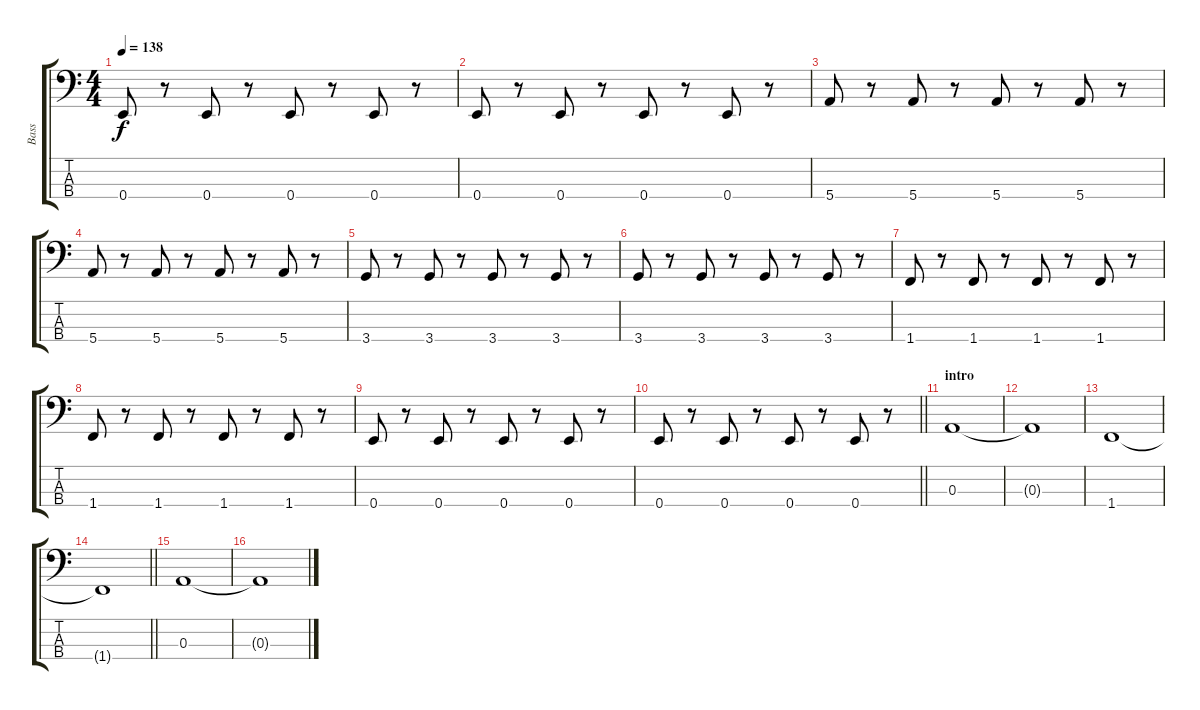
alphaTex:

\track ("Bass" "Bass") {instrument electricbassfinger}
\staff {score tabs}
\tuning (G2 D2 A1 E1) {hide}
\ts (4 4)
\tempo 138
\clef f4
\ks c
0.4.8{dy f} r.8 0.4.8 r.8 0.4.8 r.8 0.4.8 r.8 |
0.4.8 r.8 0.4.8 r.8 0.4.8 r.8 0.4.8 r.8 |
5.4.8 r.8 5.4.8 r.8 5.4.8 r.8 5.4.8 r.8 |
5.4.8 r.8 5.4.8 r.8 5.4.8 r.8 5.4.8 r.8 |
3.4.8 r.8 3.4.8 r.8 3.4.8 r.8 3.4.8 r.8 |
3.4.8 r.8 3.4.8 r.8 3.4.8 r.8 3.4.8 r.8 |
1.4.8 r.8 1.4.8 r.8 1.4.8 r.8 1.4.8 r.8 |
1.4.8 r.8 1.4.8 r.8 1.4.8 r.8 1.4.8 r.8 |
0.4.8 r.8 0.4.8 r.8 0.4.8 r.8 0.4.8 r.8 |
\barLineRight lightlight
0.4.8 r.8 0.4.8 r.8 0.4.8 r.8 0.4.8 r.8 |
\section ("" "intro")
0.3.1 |
0.3{t}.1 |
1.4.1 |
\barLineRight lightlight
1.4{t}.1 |
0.3.1 |
0.3{t}.1
